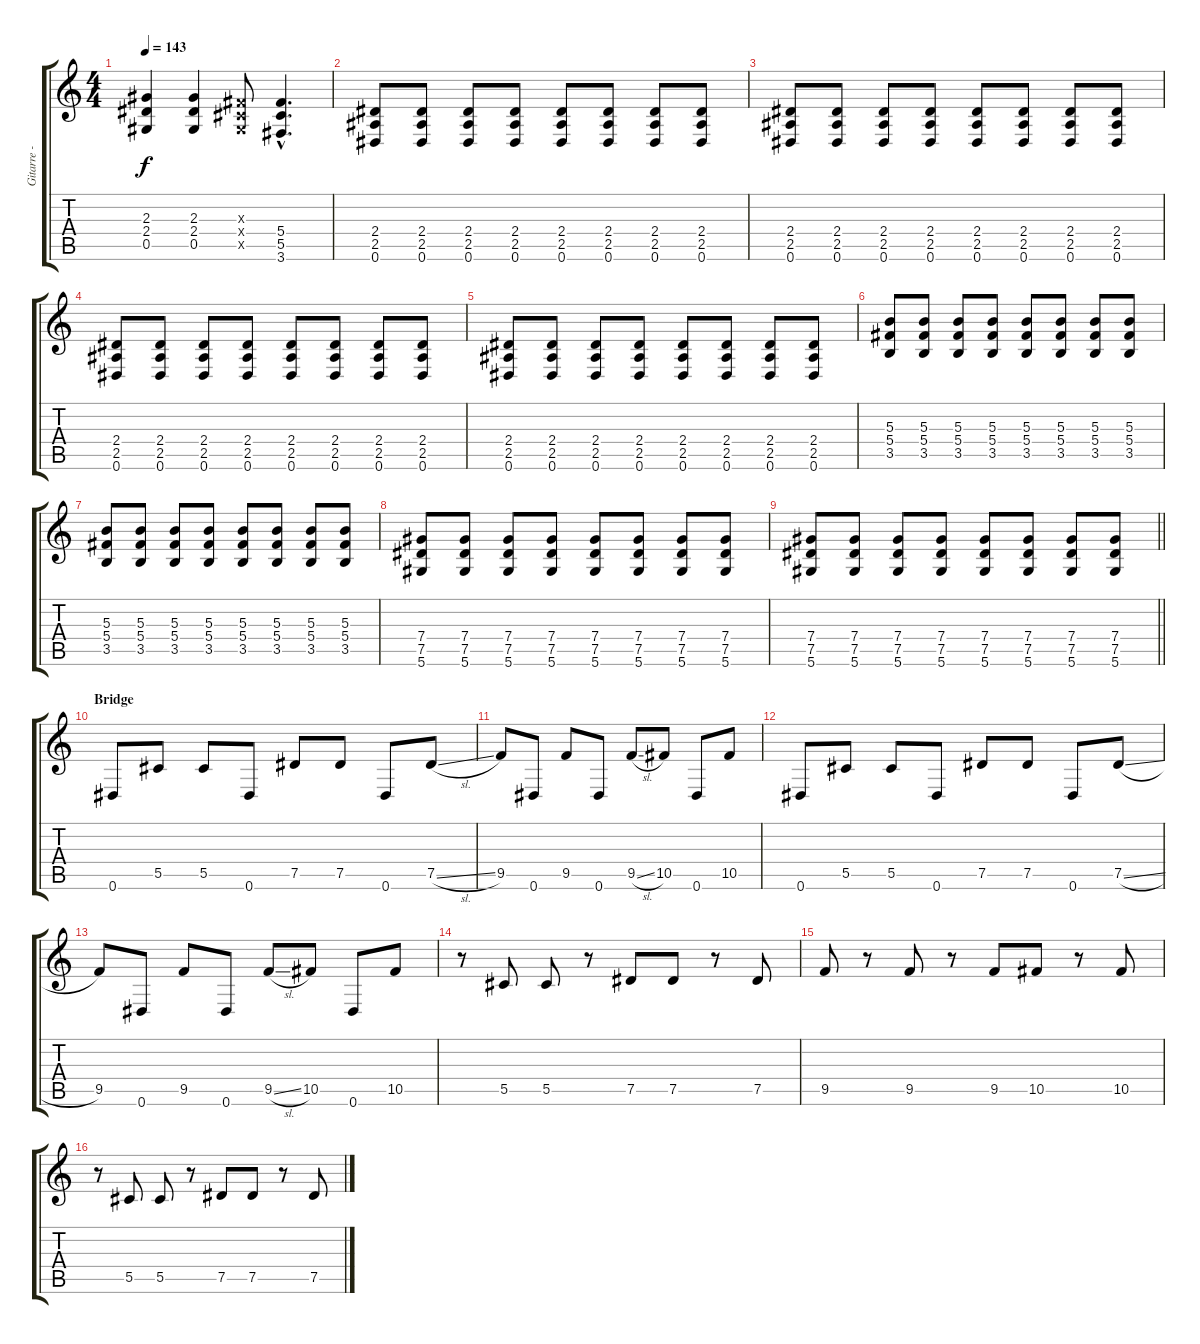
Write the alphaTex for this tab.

\track ("Gitarre - Henning Rümenapp" "Gitarre - ") {instrument distortionguitar}
\staff {score tabs}
\tuning (Eb4 Bb3 Gb3 Db3 Ab2 Eb2) {hide}
\ts (4 4)
\tempo 143
\clef g2
\ks c
(2.3 2.4 0.5).4{dy f} (2.3 2.4 0.5).4 (0.3{x} 0.4{x} 0.5{x}).8 (5.4{hac} 5.5{hac} 3.6{hac}).4{d} |
(2.4 2.5 0.6).8 (2.4 2.5 0.6).8 (2.4 2.5 0.6).8 (2.4 2.5 0.6).8 (2.4 2.5 0.6).8 (2.4 2.5 0.6).8 (2.4 2.5 0.6).8 (2.4 2.5 0.6).8 |
(2.4 2.5 0.6).8 (2.4 2.5 0.6).8 (2.4 2.5 0.6).8 (2.4 2.5 0.6).8 (2.4 2.5 0.6).8 (2.4 2.5 0.6).8 (2.4 2.5 0.6).8 (2.4 2.5 0.6).8 |
(2.4 2.5 0.6).8 (2.4 2.5 0.6).8 (2.4 2.5 0.6).8 (2.4 2.5 0.6).8 (2.4 2.5 0.6).8 (2.4 2.5 0.6).8 (2.4 2.5 0.6).8 (2.4 2.5 0.6).8 |
(2.4 2.5 0.6).8 (2.4 2.5 0.6).8 (2.4 2.5 0.6).8 (2.4 2.5 0.6).8 (2.4 2.5 0.6).8 (2.4 2.5 0.6).8 (2.4 2.5 0.6).8 (2.4 2.5 0.6).8 |
(5.3 5.4 3.5).8 (5.3 5.4 3.5).8 (5.3 5.4 3.5).8 (5.3 5.4 3.5).8 (5.3 5.4 3.5).8 (5.3 5.4 3.5).8 (5.3 5.4 3.5).8 (5.3 5.4 3.5).8 |
(5.3 5.4 3.5).8 (5.3 5.4 3.5).8 (5.3 5.4 3.5).8 (5.3 5.4 3.5).8 (5.3 5.4 3.5).8 (5.3 5.4 3.5).8 (5.3 5.4 3.5).8 (5.3 5.4 3.5).8 |
(7.4 7.5 5.6).8 (7.4 7.5 5.6).8 (7.4 7.5 5.6).8 (7.4 7.5 5.6).8 (7.4 7.5 5.6).8 (7.4 7.5 5.6).8 (7.4 7.5 5.6).8 (7.4 7.5 5.6).8 |
\barLineRight lightlight
(7.4 7.5 5.6).8 (7.4 7.5 5.6).8 (7.4 7.5 5.6).8 (7.4 7.5 5.6).8 (7.4 7.5 5.6).8 (7.4 7.5 5.6).8 (7.4 7.5 5.6).8 (7.4 7.5 5.6).8 |
\section ("" "Bridge")
0.6.8 5.5.8 5.5.8 0.6.8 7.5.8 7.5.8 0.6.8 7.5{sl}.8 |
9.5.8 0.6.8 9.5.8 0.6.8 9.5{sl}.8 10.5.8 0.6.8 10.5.8 |
0.6.8 5.5.8 5.5.8 0.6.8 7.5.8 7.5.8 0.6.8 7.5{sl}.8 |
9.5.8 0.6.8 9.5.8 0.6.8 9.5{sl}.8 10.5.8 0.6.8 10.5.8 |
r.8 5.5.8 5.5.8 r.8 7.5.8 7.5.8 r.8 7.5.8 |
9.5.8 r.8 9.5.8 r.8 9.5.8 10.5.8 r.8 10.5.8 |
r.8 5.5.8 5.5.8 r.8 7.5.8 7.5.8 r.8 7.5.8
